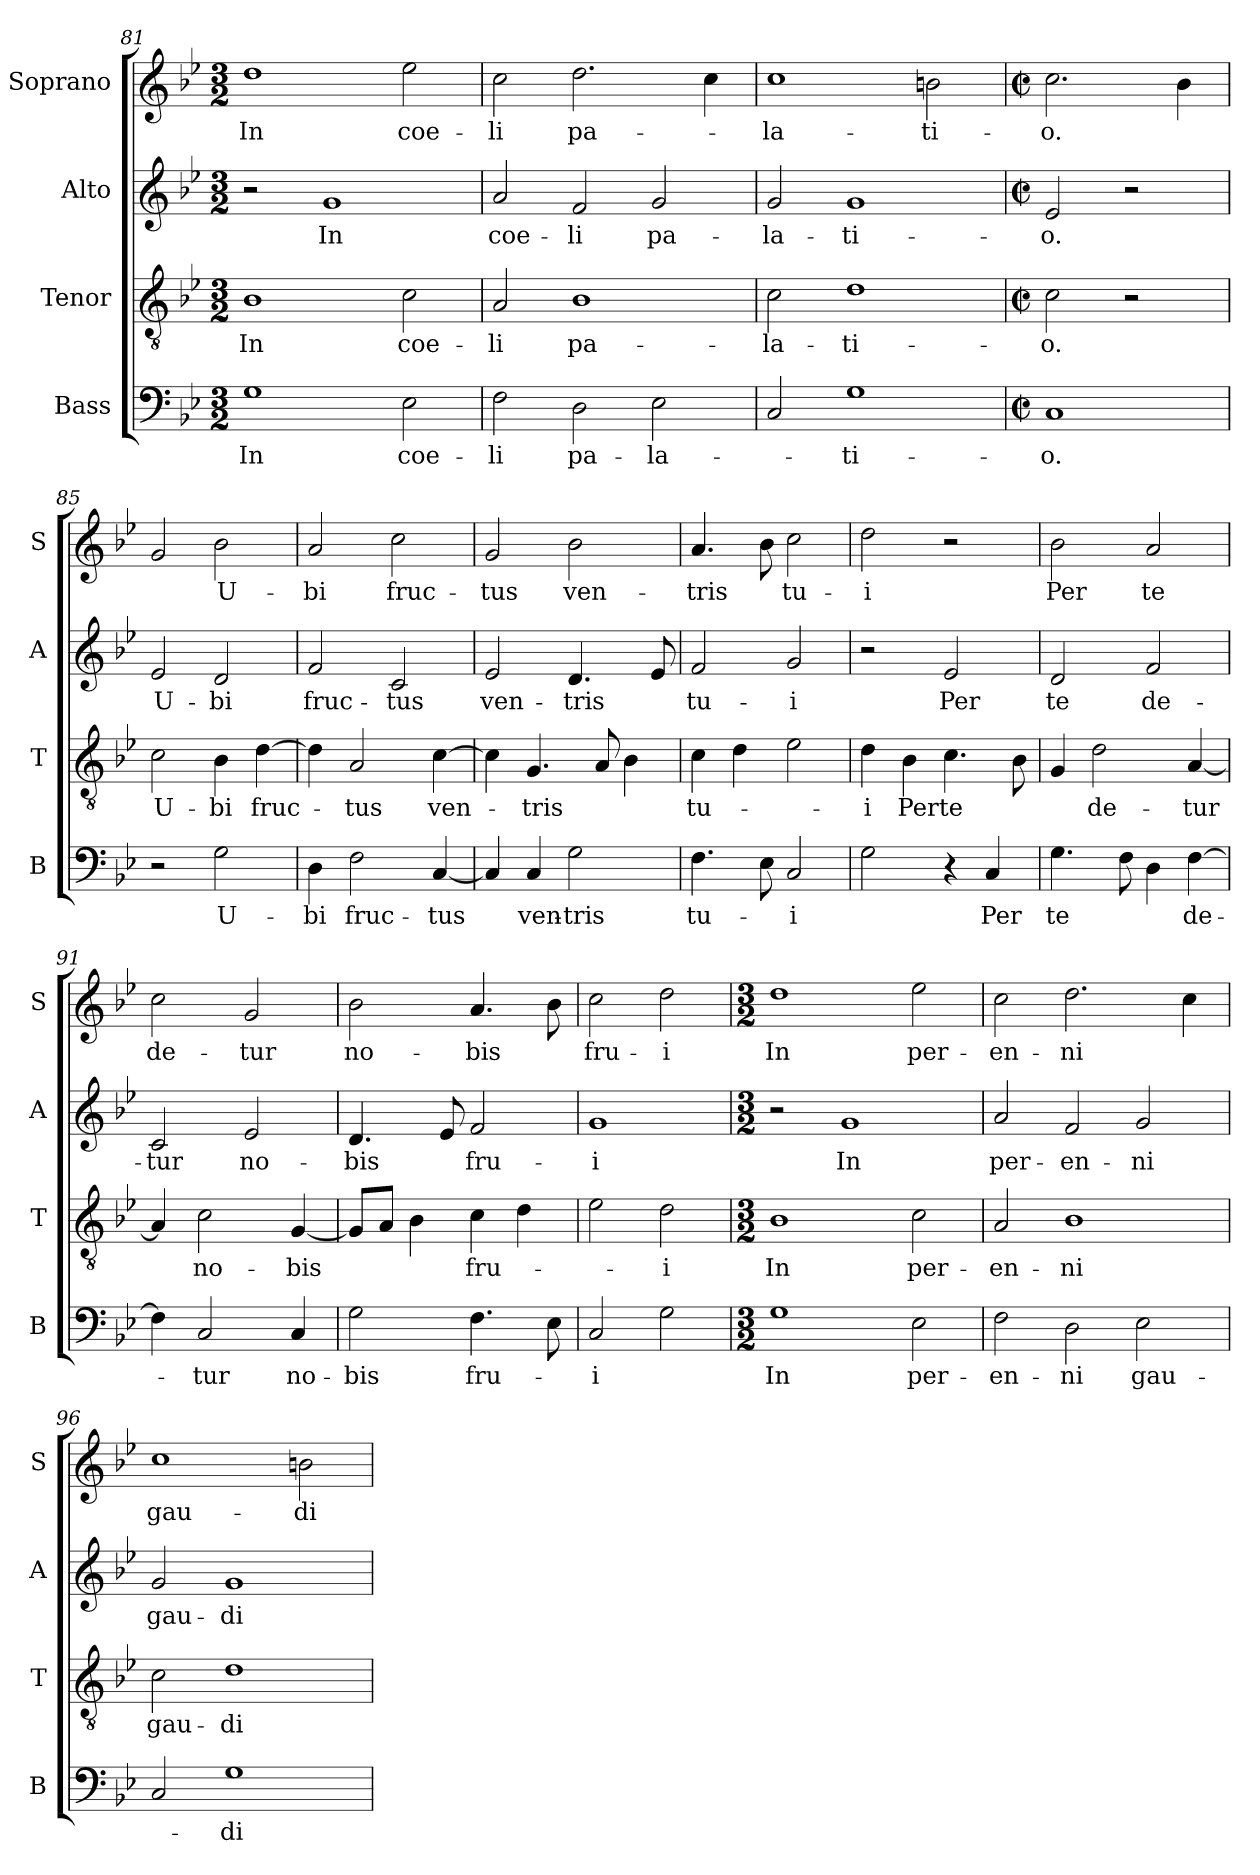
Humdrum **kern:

**kern	**text	**kern	**text	**kern	**text	**kern	**text
*part4	*part4	*part3	*part3	*part2	*part2	*part1	*part1
*staff4	*staff4	*staff3	*staff3	*staff2	*staff2	*staff1	*staff1
*I"Bass	*	*I"Tenor	*	*I"Alto	*	*I"Soprano	*
*I'B	*	*I'T	*	*I'A	*	*I'S	*
*clefF4	*	*clefGv2	*	*clefG2	*	*clefG2	*
*k[b-e-]	*	*k[b-e-]	*	*k[b-e-]	*	*k[b-e-]	*
*B-:	*	*B-:	*	*B-:	*	*B-:	*
*M3/2	*	*M3/2	*	*M3/2	*	*M3/2	*
=81	=81	=81	=81	=81	=81	=81	=81
!	!LO:LY:b	!	!LO:LY:b	!	!	!	!LO:LY:b
1G	In	1B-	In	2r	.	1dd	In
!	!	!	!	!	!LO:LY:b	!	!
.	.	.	.	1g	In	.	.
!	!LO:LY:b	!	!LO:LY:b	!	!	!	!LO:LY:b
2E-\	coe-	2c\	coe-	.	.	2ee-\	coe-
=82	=82	=82	=82	=82	=82	=82	=82
!	!LO:LY:b	!	!LO:LY:b	!	!LO:LY:b	!	!LO:LY:b
2F\	-li	2A/	-li	2a/	coe-	2cc\	-li
!	!LO:LY:b	!	!LO:LY:b	!	!LO:LY:b	!	!LO:LY:b
2D\	pa-	1B-	pa-	2f/	-li	2.dd\	pa-
!	!LO:LY:b	!	!	!	!LO:LY:b	!	!
2E-\	-la-	.	.	2g/	pa-	.	.
.	.	.	.	.	.	4cc\	.
=83	=83	=83	=83	=83	=83	=83	=83
!	!	!	!LO:LY:b	!	!LO:LY:b	!	!LO:LY:b
2C/	.	2c\	-la-	2g/	-la-	1cc	-la-
!	!LO:LY:b	!	!LO:LY:b	!	!LO:LY:b	!	!
1G	-ti-	1d	-ti-	1g	-ti-	.	.
!	!	!	!	!	!	!	!LO:LY:b
.	.	.	.	.	.	2bn\	-ti-
!!LO:PB:g=z
=84	=84	=84	=84	=84	=84	=84	=84
*M2/2	*	*M2/2	*	*M2/2	*	*M2/2	*
*met(c|)	*	*met(c|)	*	*met(c|)	*	*met(c|)	*
!	!LO:LY:b	!	!LO:LY:b	!	!LO:LY:b	!	!LO:LY:b
1C	-o.	2c\	-o.	2e-/	-o.	2.cc\	-o.
.	.	2r	.	2r	.	.	.
.	.	.	.	.	.	4b-\	.
=85	=85	=85	=85	=85	=85	=85	=85
!	!	!	!LO:LY:b	!	!LO:LY:b	!	!
2r	.	2c\	U-	2e-/	U-	2g/	.
!	!LO:LY:b	!	!LO:LY:b	!	!LO:LY:b	!	!LO:LY:b
2G\	U-	4B-\	-bi	2d/	-bi	2b-\	U-
!	!	!	!LO:LY:b	!	!	!	!
.	.	[4d\	fruc-	.	.	.	.
=86	=86	=86	=86	=86	=86	=86	=86
!	!LO:LY:b	!	!	!	!LO:LY:b	!	!LO:LY:b
4D\	-bi	4d\]	.	2f/	fruc-	2a/	-bi
!	!LO:LY:b	!	!LO:LY:b	!	!	!	!
2F\	fruc-	2A/	-tus	.	.	.	.
!	!	!	!	!	!LO:LY:b	!	!LO:LY:b
.	.	.	.	2c/	-tus	2cc\	fruc-
!	!LO:LY:b	!	!LO:LY:b	!	!	!	!
[4C/	-tus	[4c\	ven-	.	.	.	.
=87	=87	=87	=87	=87	=87	=87	=87
!	!	!	!	!	!LO:LY:b	!	!LO:LY:b
4C/]	.	4c\]	.	2e-/	ven-	2g/	-tus
!	!LO:LY:b	!	!LO:LY:b	!	!	!	!
4C/	ven-	4.G/	-tris	.	.	.	.
!	!LO:LY:b	!	!	!	!LO:LY:b	!	!LO:LY:b
2G\	-tris	.	.	4.d/	-tris	2b-\	ven-
.	.	8A/	.	.	.	.	.
.	.	4B-\	.	.	.	.	.
.	.	.	.	8e-/	.	.	.
=88	=88	=88	=88	=88	=88	=88	=88
!	!LO:LY:b	!	!LO:LY:b	!	!LO:LY:b	!	!LO:LY:b
4.F\	tu-	4c\	tu-	2f/	tu-	4.a/	-tris
.	.	4d\	.	.	.	.	.
8E-\	.	.	.	.	.	8b-\	.
!	!LO:LY:b	!	!	!	!LO:LY:b	!	!LO:LY:b
2C/	-i	2e-\	.	2g/	-i	2cc\	tu-
!!LO:LB:g=z
=89	=89	=89	=89	=89	=89	=89	=89
!	!	!	!LO:LY:b	!	!	!	!LO:LY:b
2G\	.	4d\	-i	2r	.	2dd\	-i
!	!	!	!LO:LY:b	!	!	!	!
.	.	4B-\	Per	.	.	.	.
!	!	!	!LO:LY:b	!	!LO:LY:b	!	!
4r	.	4.c\	te	2e-/	Per	2r	.
!	!LO:LY:b	!	!	!	!	!	!
4C/	Per	.	.	.	.	.	.
.	.	8B-\	.	.	.	.	.
=90	=90	=90	=90	=90	=90	=90	=90
!	!LO:LY:b	!	!	!	!LO:LY:b	!	!LO:LY:b
4.G\	te	4G/	.	2d/	te	2b-\	Per
!	!	!	!LO:LY:b	!	!	!	!
.	.	2d\	de-	.	.	.	.
8F\	.	.	.	.	.	.	.
!	!	!	!	!	!LO:LY:b	!	!LO:LY:b
4D\	.	.	.	2f/	de-	2a/	te
!	!LO:LY:b	!	!LO:LY:b	!	!	!	!
[4F\	de-	[4A/	-tur	.	.	.	.
=91	=91	=91	=91	=91	=91	=91	=91
!	!	!	!	!	!LO:LY:b	!	!LO:LY:b
4F\]	.	4A/]	.	2c/	-tur	2cc\	de-
!	!LO:LY:b	!	!LO:LY:b	!	!	!	!
2C/	-tur	2c\	no-	.	.	.	.
!	!	!	!	!	!LO:LY:b	!	!LO:LY:b
.	.	.	.	2e-/	no-	2g/	-tur
!	!LO:LY:b	!	!LO:LY:b	!	!	!	!
4C/	no-	[4G/	-bis	.	.	.	.
=92	=92	=92	=92	=92	=92	=92	=92
!	!LO:LY:b	!	!	!	!LO:LY:b	!	!LO:LY:b
2G\	-bis	8G/L]	.	4.d/	-bis	2b-\	no-
.	.	8A/J	.	.	.	.	.
.	.	4B-\	.	.	.	.	.
.	.	.	.	8e-/	.	.	.
!	!LO:LY:b	!	!LO:LY:b	!	!LO:LY:b	!	!LO:LY:b
4.F\	fru-	4c\	fru-	2f/	fru-	4.a/	-bis
.	.	4d\	.	.	.	.	.
8E-\	.	.	.	.	.	8b-\	.
=93	=93	=93	=93	=93	=93	=93	=93
!	!LO:LY:b	!	!	!	!LO:LY:b	!	!LO:LY:b
2C/	-i	2e-\	.	1g	-i	2cc\	fru-
!	!	!	!LO:LY:b	!	!	!	!LO:LY:b
2G\	.	2d\	-i	.	.	2dd\	-i
!!LO:LB:g=z
=94	=94	=94	=94	=94	=94	=94	=94
*M3/2	*	*M3/2	*	*M3/2	*	*M3/2	*
!	!LO:LY:b	!	!LO:LY:b	!	!	!	!LO:LY:b
1G	In	1B-	In	2r	.	1dd	In
!	!	!	!	!	!LO:LY:b	!	!
.	.	.	.	1g	In	.	.
!	!LO:LY:b	!	!LO:LY:b	!	!	!	!LO:LY:b
2E-\	per-	2c\	per-	.	.	2ee-\	per-
=95	=95	=95	=95	=95	=95	=95	=95
!	!LO:LY:b	!	!LO:LY:b	!	!LO:LY:b	!	!LO:LY:b
2F\	-en-	2A/	-en-	2a/	per-	2cc\	-en-
!	!LO:LY:b	!	!LO:LY:b	!	!LO:LY:b	!	!LO:LY:b
2D\	-ni	1B-	-ni	2f/	-en-	2.dd\	-ni
!	!LO:LY:b	!	!	!	!LO:LY:b	!	!
2E-\	gau-	.	.	2g/	-ni	.	.
.	.	.	.	.	.	4cc\	.
=96	=96	=96	=96	=96	=96	=96	=96
!	!	!	!LO:LY:b	!	!LO:LY:b	!	!LO:LY:b
2C/	.	2c\	gau-	2g/	gau-	1cc	gau-
!	!LO:LY:b	!	!LO:LY:b	!	!LO:LY:b	!	!
1G	-di-	1d	-di-	1g	-di-	.	.
!	!	!	!	!	!	!	!LO:LY:b
.	.	.	.	.	.	2bn\	-di-
=	=	=	=	=	=	=	=
*-	*-	*-	*-	*-	*-	*-	*-
